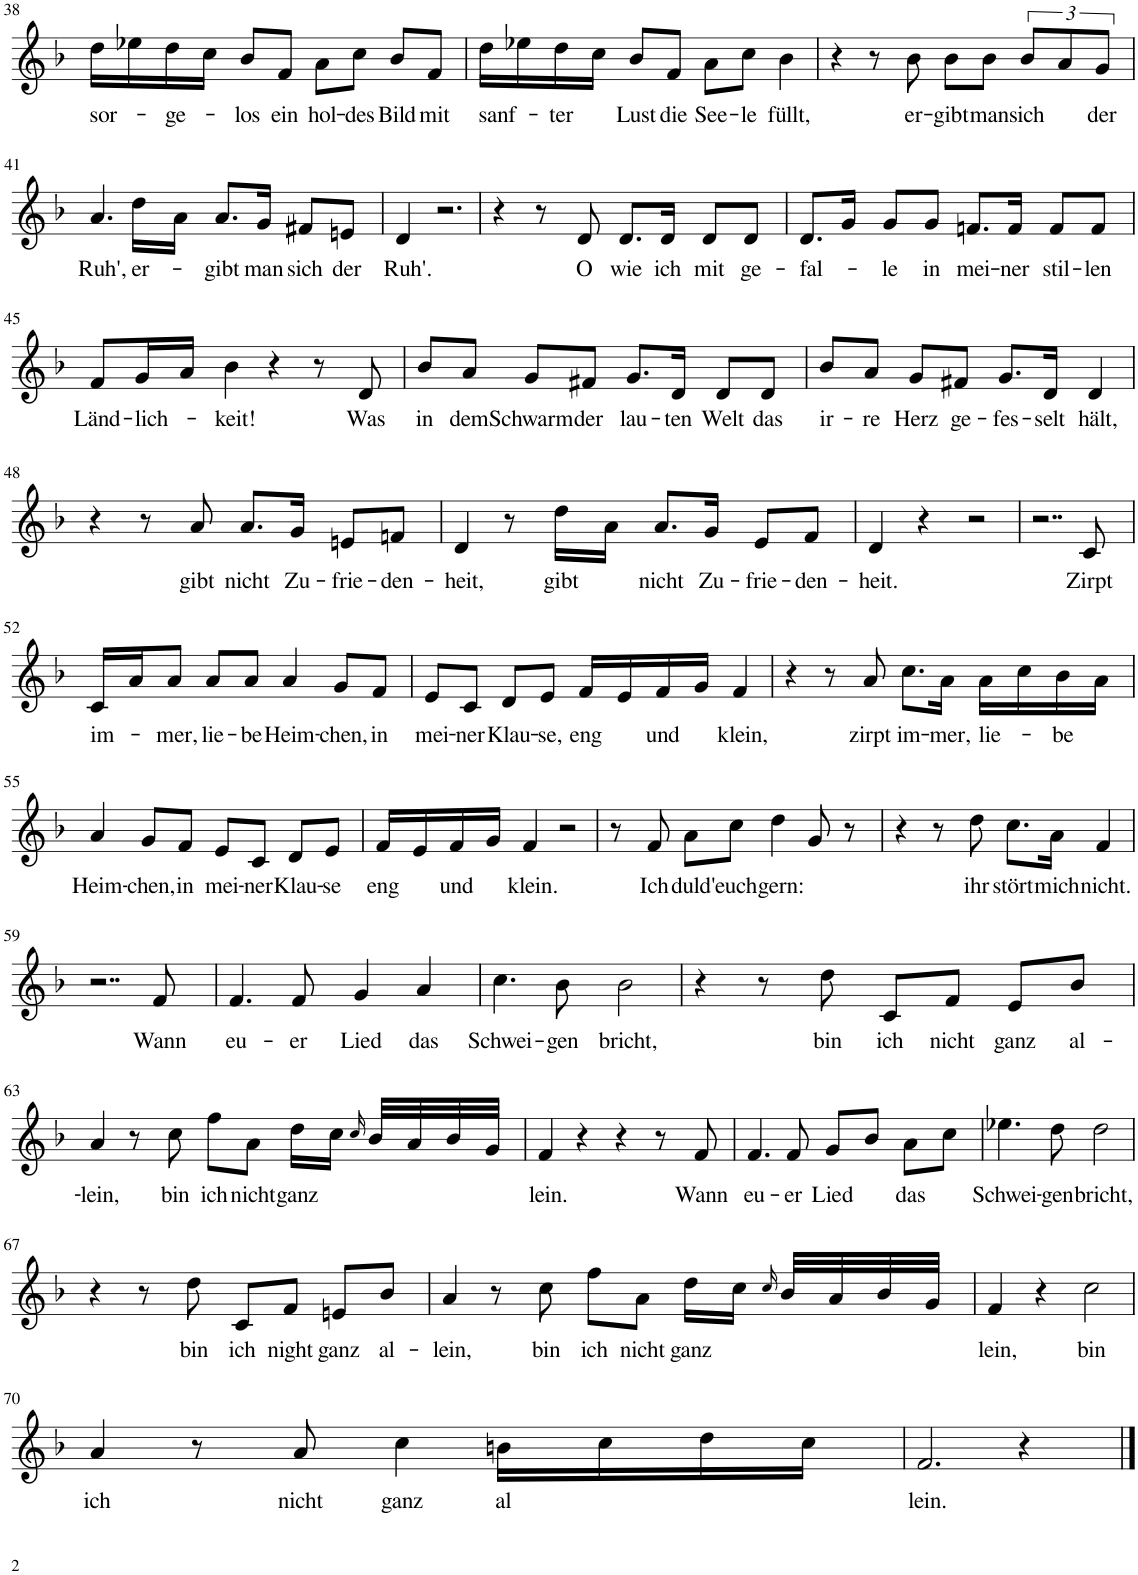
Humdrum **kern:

**kern	**text
*part1	*part1
*staff1	*staff1
*I"Piano	*
*I'Pno	*
!!LO:PB:g=z
*clefG2	*
*k[b-]	*
*M4/4	*
=38	=38
!	!LO:LY:b
16dd\LL	sor-
16ee-X\	.
!	!LO:LY:b
16dd\	-ge-
16cc\JJ	.
!	!LO:LY:b
8b-/L	-los
!	!LO:LY:b
8f/J	ein
!	!LO:LY:b
8a\L	hol-
!	!LO:LY:b
8cc\J	-des
!	!LO:LY:b
8b-/L	Bild
!	!LO:LY:b
8f/J	mit
=39	=39
!	!LO:LY:b
16dd\LL	sanf-
16ee-X\	.
!	!LO:LY:b
16dd\	-ter
16cc\JJ	.
!	!LO:LY:b
8b-/L	Lust
!	!LO:LY:b
8f/J	die
!	!LO:LY:b
8a\L	See-
!	!LO:LY:b
8cc\J	-le
!	!LO:LY:b
4b-\	füllt,
=40	=40
4r	.
8r	.
!	!LO:LY:b
8b-\	er-
!	!LO:LY:b
8b-\L	-gibt
!	!LO:LY:b
8b-\J	man
!	!LO:LY:b
12b-/L	sich
12a/	.
!	!LO:LY:b
12g/J	der
!!LO:LB:g=z
=41	=41
!	!LO:LY:b
4.a/	Ruh',
!	!LO:LY:b
16dd\LL	er-
16a\JJ	.
!	!LO:LY:b
8.a/L	-gibt
!	!LO:LY:b
16g/Jk	man
!	!LO:LY:b
8f#X/L	sich
!	!LO:LY:b
8en/J	der
=42	=42
!	!LO:LY:b
4d/	Ruh'.
2.r	.
=43	=43
4r	.
8r	.
!	!LO:LY:b
8d/	O
!	!LO:LY:b
8.d/L	wie
!	!LO:LY:b
16d/Jk	ich
!	!LO:LY:b
8d/L	mit
!	!LO:LY:b
8d/J	ge-
=44	=44
!	!LO:LY:b
8.d/L	-fal-
16g/Jk	.
!	!LO:LY:b
8g/L	-le
!	!LO:LY:b
8g/J	in
!	!LO:LY:b
8.fn/L	mei-
!	!LO:LY:b
16f/Jk	-ner
!	!LO:LY:b
8f/L	stil-
!	!LO:LY:b
8f/J	-len
!!LO:LB:g=z
=45	=45
!	!LO:LY:b
8f/L	Länd-
!	!LO:LY:b
16g/L	-lich-
16a/JJ	.
!	!LO:LY:b
4b-\	-keit!
4r	.
8r	.
!	!LO:LY:b
8d/	Was
=46	=46
!	!LO:LY:b
8b-/L	in
!	!LO:LY:b
8a/J	dem
!	!LO:LY:b
8g/L	Schwarm
!	!LO:LY:b
8f#X/J	der
!	!LO:LY:b
8.g/L	lau-
!	!LO:LY:b
16d/Jk	-ten
!	!LO:LY:b
8d/L	Welt
!	!LO:LY:b
8d/J	das
=47	=47
!	!LO:LY:b
8b-/L	ir-
!	!LO:LY:b
8a/J	-re
!	!LO:LY:b
8g/L	Herz
!	!LO:LY:b
8f#X/J	ge-
!	!LO:LY:b
8.g/L	-fes-
!	!LO:LY:b
16d/Jk	-selt
!	!LO:LY:b
4d/	hält,
!!LO:LB:g=z
=48	=48
4r	.
8r	.
!	!LO:LY:b
8a/	gibt
!	!LO:LY:b
8.a/L	nicht
!	!LO:LY:b
16g/Jk	Zu-
!	!LO:LY:b
8en/L	-frie-
!	!LO:LY:b
8fn/J	-den-
=49	=49
!	!LO:LY:b
4d/	-heit,
8r	.
!	!LO:LY:b
16dd\LL	gibt
16a\JJ	.
!	!LO:LY:b
8.a/L	nicht
!	!LO:LY:b
16g/Jk	Zu-
!	!LO:LY:b
8e/L	-frie-
!	!LO:LY:b
8f/J	-den-
=50	=50
!	!LO:LY:b
4d/	-heit.
4r	.
2r	.
=51	=51
2..r	.
!	!LO:LY:b
8c/	Zirpt
!!LO:LB:g=z
=52	=52
!	!LO:LY:b
16c/LL	im-
16a/J	.
!	!LO:LY:b
8a/J	-mer,
!	!LO:LY:b
8a/L	lie-
!	!LO:LY:b
8a/J	-be
!	!LO:LY:b
4a/	Heim-
!	!LO:LY:b
8g/L	-chen,
!	!LO:LY:b
8f/J	in
=53	=53
!	!LO:LY:b
8e/L	mei-
!	!LO:LY:b
8c/J	-ner
!	!LO:LY:b
8d/L	Klau-
!	!LO:LY:b
8e/J	-se,
!	!LO:LY:b
16f/LL	eng
16e/	.
!	!LO:LY:b
16f/	und
16g/JJ	.
!	!LO:LY:b
4f/	klein,
=54	=54
4r	.
8r	.
!	!LO:LY:b
8a/	zirpt
!	!LO:LY:b
8.cc\L	im-
!	!LO:LY:b
16a\Jk	-mer,
!	!LO:LY:b
16a\LL	lie-
16cc\	.
!	!LO:LY:b
16b-\	-be
16a\JJ	.
!!LO:LB:g=z
=55	=55
!	!LO:LY:b
4a/	Heim-
!	!LO:LY:b
8g/L	-chen,
!	!LO:LY:b
8f/J	in
!	!LO:LY:b
8e/L	mei-
!	!LO:LY:b
8c/J	-ner
!	!LO:LY:b
8d/L	Klau-
!	!LO:LY:b
8e/J	-se
=56	=56
!	!LO:LY:b
16f/LL	eng
16e/	.
!	!LO:LY:b
16f/	und
16g/JJ	.
!	!LO:LY:b
4f/	klein.
2r	.
=57	=57
8r	.
!	!LO:LY:b
8f/	Ich
!	!LO:LY:b
8a\L	duld'
!	!LO:LY:b
8cc\J	euch
!	!LO:LY:b
4dd\	gern:
8g/	.
8r	.
=58	=58
4r	.
8r	.
!	!LO:LY:b
8dd\	ihr
!	!LO:LY:b
8.cc\L	stört
!	!LO:LY:b
16a\Jk	mich
!	!LO:LY:b
4f/	nicht.
!!LO:LB:g=z
=59	=59
2..r	.
!	!LO:LY:b
8f/	Wann
=60	=60
!	!LO:LY:b
4.f/	eu-
!	!LO:LY:b
8f/	-er
!	!LO:LY:b
4g/	Lied
!	!LO:LY:b
4a/	das
=61	=61
!	!LO:LY:b
4.cc\	Schwei-
!	!LO:LY:b
8b-\	-gen
!	!LO:LY:b
2b-\	bricht,
=62	=62
4r	.
8r	.
!	!LO:LY:b
8dd\	bin
!	!LO:LY:b
8c/L	ich
!	!LO:LY:b
8f/J	nicht
!	!LO:LY:b
8e/L	ganz
!	!LO:LY:b
8b-/J	al-
!!LO:LB:g=z
=63	=63
!	!LO:LY:b
4a/	-lein,
8r	.
!	!LO:LY:b
8cc\	bin
!	!LO:LY:b
8ff\L	ich
!	!LO:LY:b
8a\J	nicht
!	!LO:LY:b
16dd\LL	ganz
16cc\JJ	.
16qcc/	.
32b-/LLL	.
32a/	.
32b-/	.
32g/JJJ	.
=64	=64
!	!LO:LY:b
4f/	-lein.
4r	.
4r	.
8r	.
!	!LO:LY:b
8f/	Wann
=65	=65
!	!LO:LY:b
4.f/	eu-
!	!LO:LY:b
8f/	-er
!	!LO:LY:b
8g/L	Lied
8b-/J	.
!	!LO:LY:b
8a\L	das
8cc\J	.
=66	=66
!	!LO:LY:b
4.ee-X\	Schwei-
!	!LO:LY:b
8dd\	-gen
!	!LO:LY:b
2dd\	bricht,
!!LO:LB:g=z
=67	=67
4r	.
8r	.
!	!LO:LY:b
8dd\	bin
!	!LO:LY:b
8c/L	ich
!	!LO:LY:b
8f/J	night
!	!LO:LY:b
8en/L	ganz
!	!LO:LY:b
8b-/J	al-
=68	=68
!	!LO:LY:b
4a/	-lein,
8r	.
!	!LO:LY:b
8cc\	bin
!	!LO:LY:b
8ff\L	ich
!	!LO:LY:b
8a\J	nicht
!	!LO:LY:b
16dd\LL	ganz
16cc\JJ	.
16qcc/	.
32b-/LLL	.
32a/	.
32b-/	.
32g/JJJ	.
=69	=69
!	!LO:LY:b
4f/	-lein,
4r	.
!	!LO:LY:b
2cc\	bin
!!LO:LB:g=z
=70	=70
!	!LO:LY:b
4a/	ich
8r	.
!	!LO:LY:b
8a/	nicht
!	!LO:LY:b
4cc\	ganz
!	!LO:LY:b
16bn\LL	al
16cc\	.
16dd\	.
16cc\JJ	.
=71	=71
!	!LO:LY:b
2.f/	-lein.
4r	.
==	==
*-	*-
